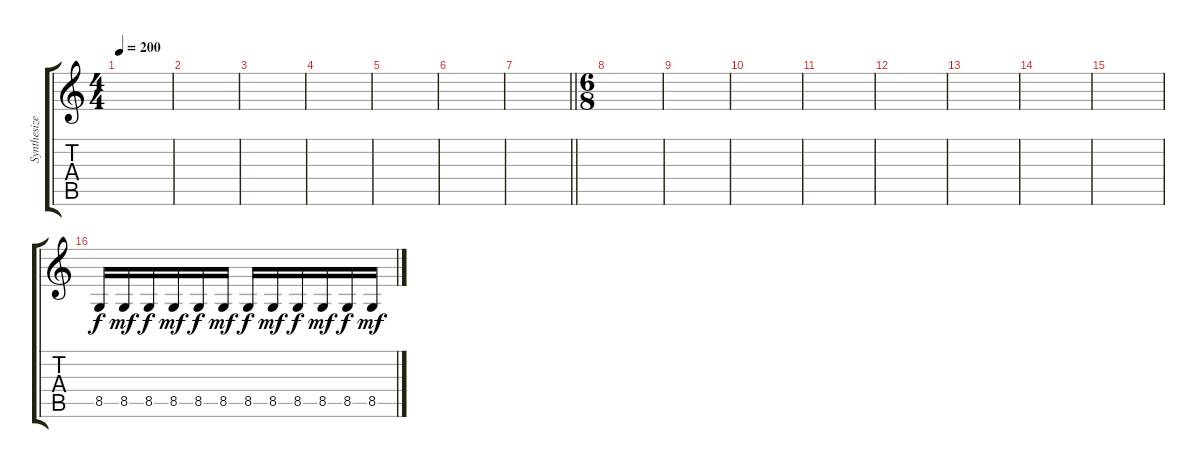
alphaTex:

\track ("Synthesizer 5" "Synthesize") {instrument gunshot}
\staff {score tabs}
\tuning (Gb4 Db4 A3 E3 B2 Gb2) {hide}
\ts (4 4)
\tempo 200
\clef g2
\ks c
|
|
|
|
|
|
\barLineRight lightlight
|
\ts (6 8)
\section ("" "")
|
|
|
|
|
|
|
|
8.5.16{balance 12} 8.5.16{dy mf} 8.5.16{dy f} 8.5.16{dy mf} 8.5.16{dy f} 8.5.16{dy mf} 8.5.16{dy f} 8.5.16{dy mf} 8.5.16{dy f} 8.5.16{dy mf} 8.5.16{dy f} 8.5.16{dy mf}
